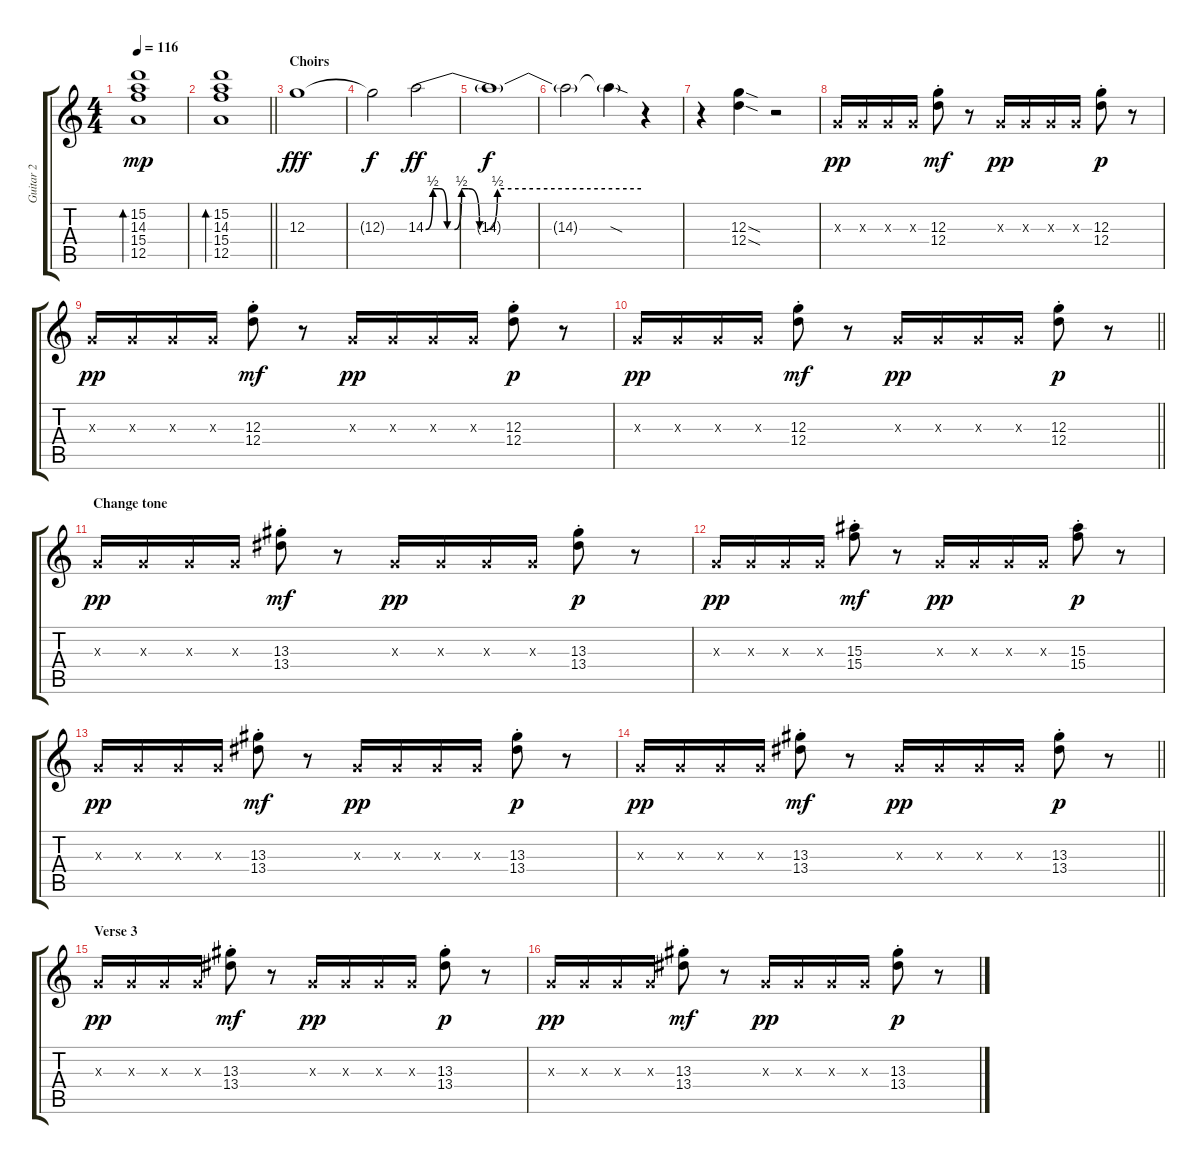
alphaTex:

\track ("Guitar 2" "Guitar 2") {instrument distortionguitar}
\staff {score tabs}
\tuning (E4 B3 G3 D3 A2 E2) {hide}
\ts (4 4)
\tempo 116
\clef g2
\ks c
(15.2 14.3 15.4 12.5).1{bd 240 dy mp} |
\barLineRight lightlight
(15.2 14.3 15.4 12.5).1{bd 240} |
\section ("" "Choirs")
12.3.1{dy fff volume 10 instrument distortionguitar} |
12.3{t}.2{dy f} 14.3{be (custom 0 0 2 2 4 2 6 0 8 0 10 2 12 2 15 0 17 0 20 2 60 2)}.2{dy ff} |
14.3{t}.1{dy f} |
14.3{t}.2 14.3{sod t}.4 r.4 |
r.4 (12.3{sod} 12.4{sod}).4 r.2 |
0.3{x}.16{dy pp volume 6} 0.3{x}.16 0.3{x}.16 0.3{x}.16 (12.3{st} 12.4{st}).8{dy mf} r.8 0.3{x}.16{dy pp} 0.3{x}.16 0.3{x}.16 0.3{x}.16 (12.3{st} 12.4{st}).8{dy p} r.8 |
0.3{x}.16{dy pp} 0.3{x}.16 0.3{x}.16 0.3{x}.16 (12.3{st} 12.4{st}).8{dy mf} r.8 0.3{x}.16{dy pp} 0.3{x}.16 0.3{x}.16 0.3{x}.16 (12.3{st} 12.4{st}).8{dy p} r.8 |
\barLineRight lightlight
0.3{x}.16{dy pp} 0.3{x}.16 0.3{x}.16 0.3{x}.16 (12.3{st} 12.4{st}).8{dy mf} r.8 0.3{x}.16{dy pp} 0.3{x}.16 0.3{x}.16 0.3{x}.16 (12.3{st} 12.4{st}).8{dy p} r.8 |
\section ("" "Change tone")
0.3{x}.16{dy pp} 0.3{x}.16 0.3{x}.16 0.3{x}.16 (13.3{st} 13.4{st}).8{dy mf} r.8 0.3{x}.16{dy pp} 0.3{x}.16 0.3{x}.16 0.3{x}.16 (13.3{st} 13.4{st}).8{dy p} r.8 |
0.3{x}.16{dy pp} 0.3{x}.16 0.3{x}.16 0.3{x}.16 (15.3{st} 15.4{st}).8{dy mf} r.8 0.3{x}.16{dy pp} 0.3{x}.16 0.3{x}.16 0.3{x}.16 (15.3{st} 15.4{st}).8{dy p} r.8 |
0.3{x}.16{dy pp} 0.3{x}.16 0.3{x}.16 0.3{x}.16 (13.3{st} 13.4{st}).8{dy mf} r.8 0.3{x}.16{dy pp} 0.3{x}.16 0.3{x}.16 0.3{x}.16 (13.3{st} 13.4{st}).8{dy p} r.8 |
\barLineRight lightlight
0.3{x}.16{dy pp} 0.3{x}.16 0.3{x}.16 0.3{x}.16 (13.3{st} 13.4{st}).8{dy mf} r.8 0.3{x}.16{dy pp} 0.3{x}.16 0.3{x}.16 0.3{x}.16 (13.3{st} 13.4{st}).8{dy p} r.8 |
\section ("" "Verse 3")
0.3{x}.16{dy pp} 0.3{x}.16 0.3{x}.16 0.3{x}.16 (13.3{st} 13.4{st}).8{dy mf} r.8 0.3{x}.16{dy pp} 0.3{x}.16 0.3{x}.16 0.3{x}.16 (13.3{st} 13.4{st}).8{dy p} r.8 |
0.3{x}.16{dy pp} 0.3{x}.16 0.3{x}.16 0.3{x}.16 (13.3{st} 13.4{st}).8{dy mf} r.8 0.3{x}.16{dy pp} 0.3{x}.16 0.3{x}.16 0.3{x}.16 (13.3{st} 13.4{st}).8{dy p} r.8
